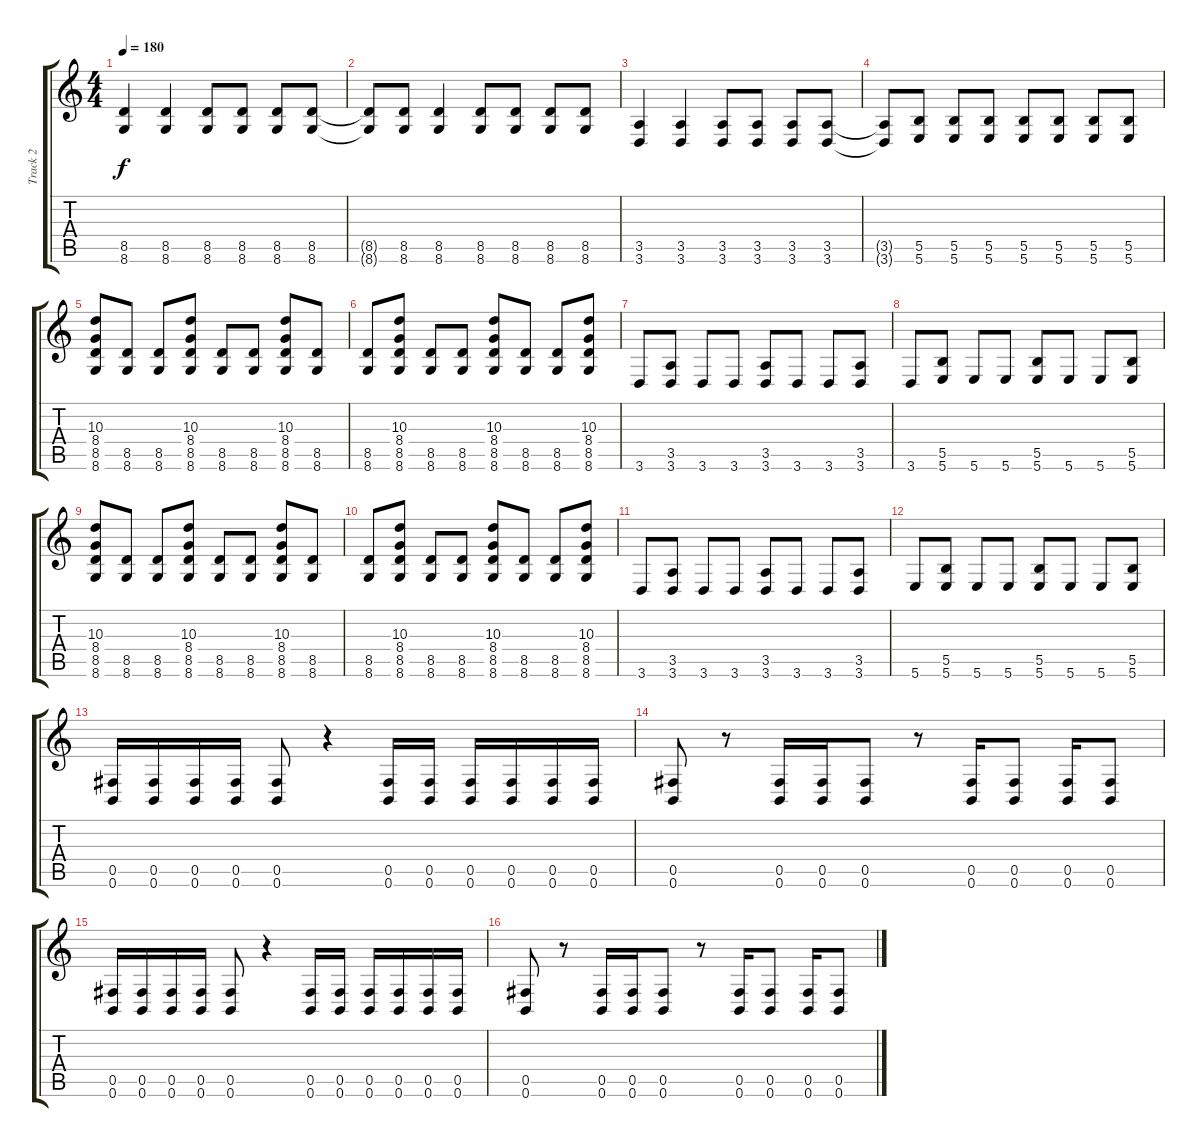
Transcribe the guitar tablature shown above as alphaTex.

\track ("Track 2" "Track 2") {instrument distortionguitar}
\staff {score tabs}
\tuning (Db4 Ab3 E3 B2 Gb2 B1) {hide}
\ts (4 4)
\tempo 180
\clef g2
\ks c
(8.5 8.6).4{dy f} (8.5 8.6).4 (8.5 8.6).8 (8.5 8.6).8 (8.5 8.6).8 (8.5 8.6).8 |
(8.5{t} 8.6{t}).8 (8.5 8.6).8 (8.5 8.6).4 (8.5 8.6).8 (8.5 8.6).8 (8.5 8.6).8 (8.5 8.6).8 |
(3.5 3.6).4 (3.5 3.6).4 (3.5 3.6).8 (3.5 3.6).8 (3.5 3.6).8 (3.5 3.6).8 |
(3.5{t} 3.6{t}).8 (5.5 5.6).8 (5.5 5.6).8 (5.5 5.6).8 (5.5 5.6).8 (5.5 5.6).8 (5.5 5.6).8 (5.5 5.6).8 |
(10.3 8.4 8.5 8.6).8 (8.5 8.6).8 (8.5 8.6).8 (10.3 8.4 8.5 8.6).8 (8.5 8.6).8 (8.5 8.6).8 (10.3 8.4 8.5 8.6).8 (8.5 8.6).8 |
(8.5 8.6).8 (10.3 8.4 8.5 8.6).8 (8.5 8.6).8 (8.5 8.6).8 (10.3 8.4 8.5 8.6).8 (8.5 8.6).8 (8.5 8.6).8 (10.3 8.4 8.5 8.6).8 |
3.6.8 (3.5 3.6).8 3.6.8 3.6.8 (3.5 3.6).8 3.6.8 3.6.8 (3.5 3.6).8 |
3.6.8 (5.5 5.6).8 5.6.8 5.6.8 (5.5 5.6).8 5.6.8 5.6.8 (5.5 5.6).8 |
(10.3 8.4 8.5 8.6).8 (8.5 8.6).8 (8.5 8.6).8 (10.3 8.4 8.5 8.6).8 (8.5 8.6).8 (8.5 8.6).8 (10.3 8.4 8.5 8.6).8 (8.5 8.6).8 |
(8.5 8.6).8 (10.3 8.4 8.5 8.6).8 (8.5 8.6).8 (8.5 8.6).8 (10.3 8.4 8.5 8.6).8 (8.5 8.6).8 (8.5 8.6).8 (10.3 8.4 8.5 8.6).8 |
3.6.8 (3.5 3.6).8 3.6.8 3.6.8 (3.5 3.6).8 3.6.8 3.6.8 (3.5 3.6).8 |
5.6.8 (5.5 5.6).8 5.6.8 5.6.8 (5.5 5.6).8 5.6.8 5.6.8 (5.5 5.6).8 |
(0.5 0.6).16 (0.5 0.6).16 (0.5 0.6).16 (0.5 0.6).16 (0.5 0.6).8 r.4 (0.5 0.6).16 (0.5 0.6).16 (0.5 0.6).16 (0.5 0.6).16 (0.5 0.6).16 (0.5 0.6).16 |
(0.5 0.6).8 r.8 (0.5 0.6).16 (0.5 0.6).16 (0.5 0.6).8 r.8 (0.5 0.6).16 (0.5 0.6).8 (0.5 0.6).16 (0.5 0.6).8 |
(0.5 0.6).16 (0.5 0.6).16 (0.5 0.6).16 (0.5 0.6).16 (0.5 0.6).8 r.4 (0.5 0.6).16 (0.5 0.6).16 (0.5 0.6).16 (0.5 0.6).16 (0.5 0.6).16 (0.5 0.6).16 |
(0.5 0.6).8 r.8 (0.5 0.6).16 (0.5 0.6).16 (0.5 0.6).8 r.8 (0.5 0.6).16 (0.5 0.6).8 (0.5 0.6).16 (0.5 0.6).8
